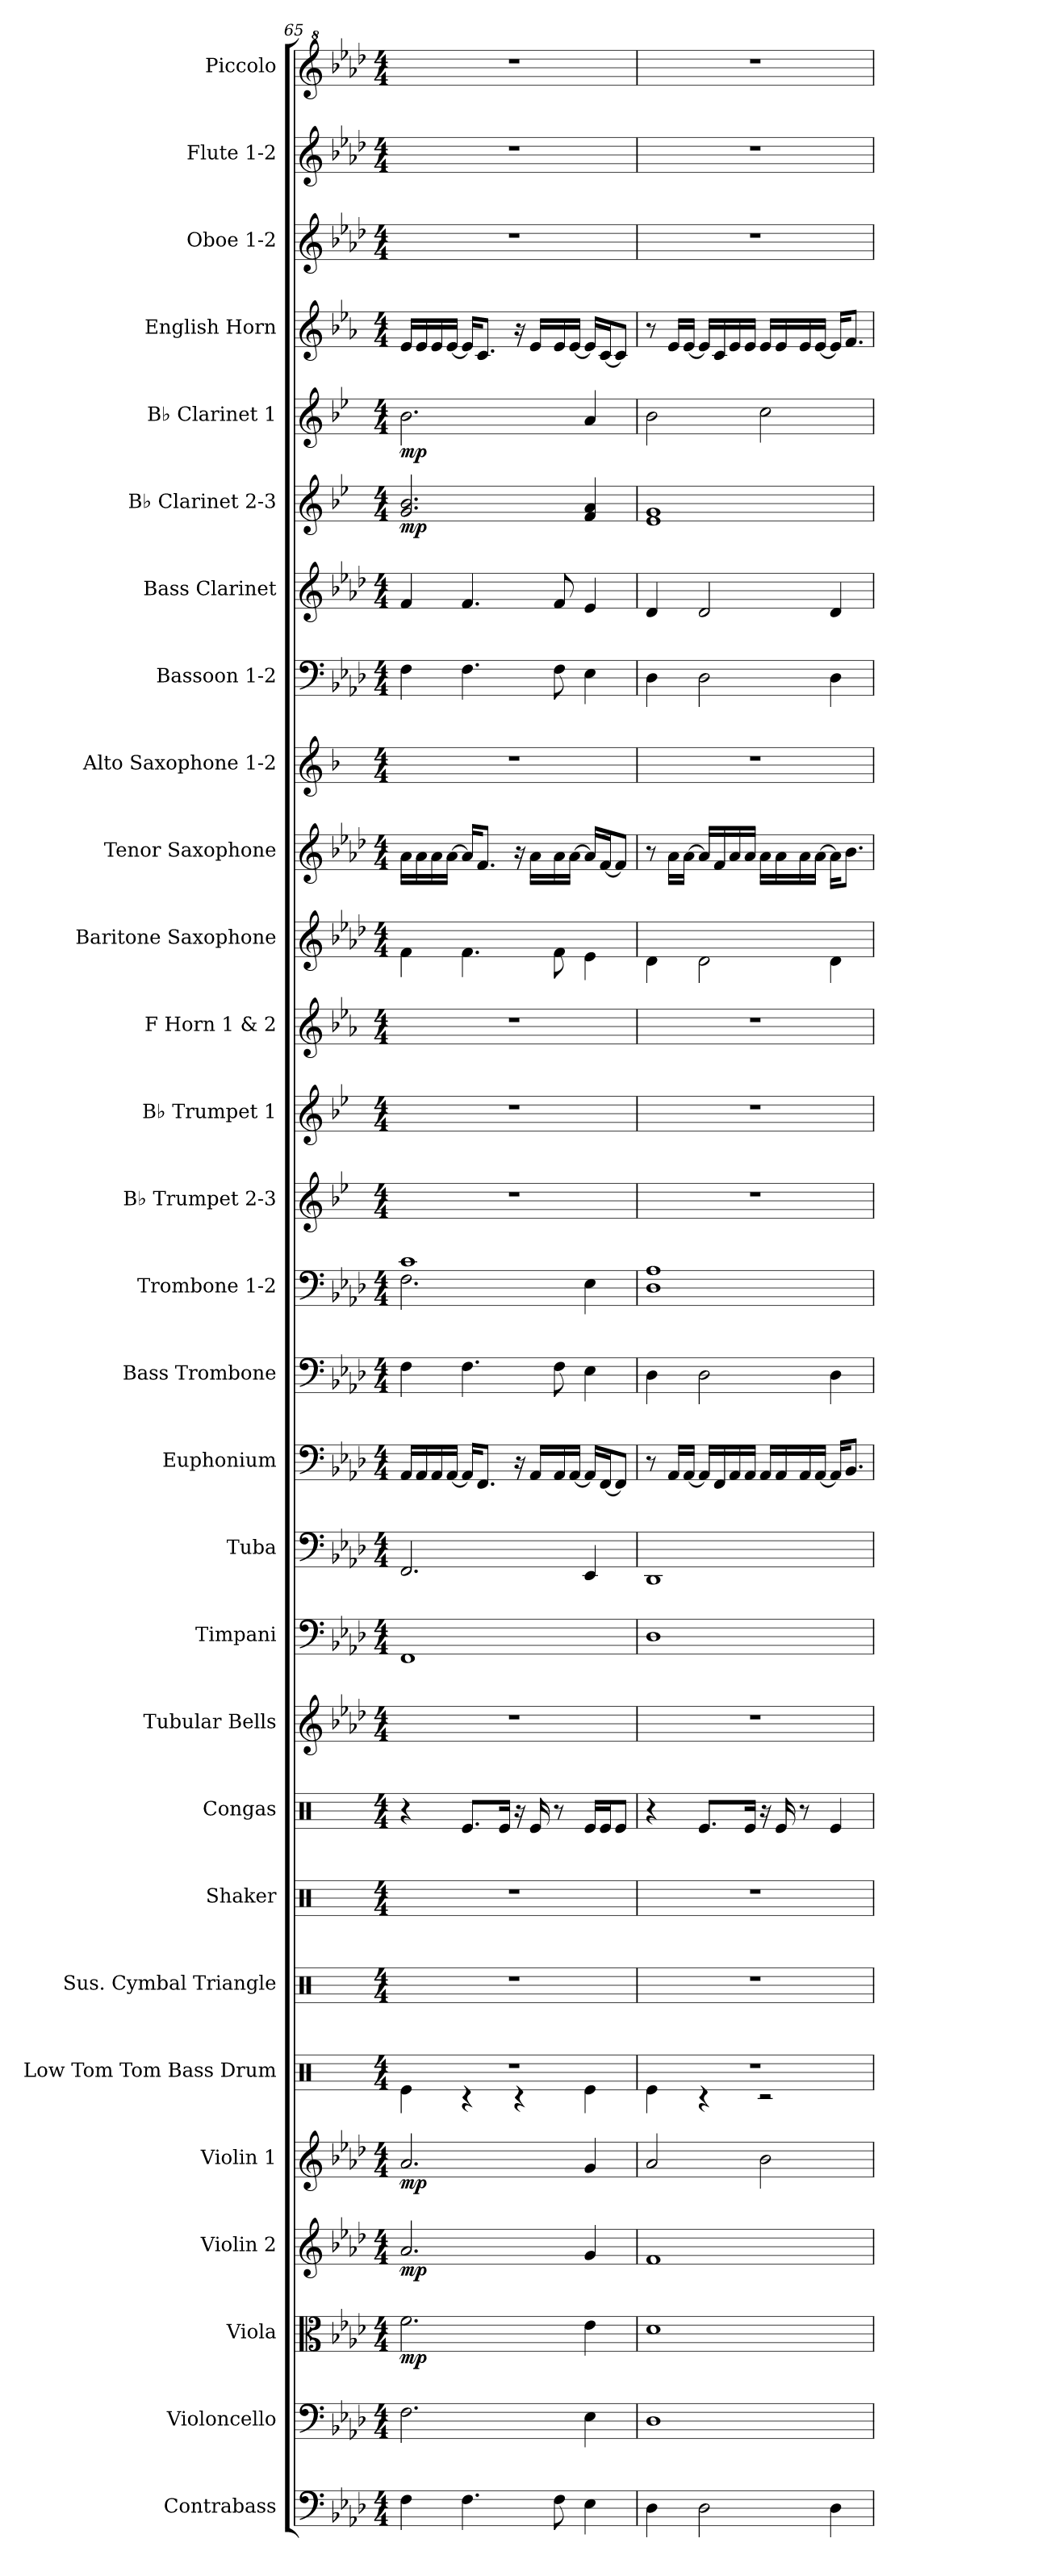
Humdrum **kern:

**kern	**kern	**kern	**dynam	**kern	**dynam	**kern	**dynam	**kern	**kern	**kern	**kern	**kern	**kern	**kern	**kern	**kern	**kern	**kern	**kern	**kern	**kern	**kern	**kern	**kern	**kern	**kern	**dynam	**kern	**dynam	**kern	**kern	**kern	**kern
*part29	*part28	*part27	*part27	*part26	*part26	*part25	*part25	*part24	*part23	*part22	*part21	*part20	*part19	*part18	*part17	*part16	*part15	*part14	*part13	*part12	*part11	*part10	*part9	*part8	*part7	*part6	*part6	*part5	*part5	*part4	*part3	*part2	*part1
*staff29	*staff28	*staff27	*staff27	*staff26	*staff26	*staff25	*staff25	*staff24	*staff23	*staff22	*staff21	*staff20	*staff19	*staff18	*staff17	*staff16	*staff15	*staff14	*staff13	*staff12	*staff11	*staff10	*staff9	*staff8	*staff7	*staff6	*staff6	*staff5	*staff5	*staff4	*staff3	*staff2	*staff1
*I"Contrabass	*I"Violoncello	*I"Viola	*	*I"Violin 2	*	*I"Violin 1	*	*I"Low Tom Tom Bass Drum	*I"Sus. Cymbal Triangle	*I"Shaker	*I"Congas	*I"Tubular Bells	*I"Timpani	*I"Tuba	*I"Euphonium	*I"Bass Trombone	*I"Trombone 1-2	*I"B♭ Trumpet 2-3	*I"B♭ Trumpet 1	*I"F Horn 1 &amp; 2	*I"Baritone Saxophone	*I"Tenor Saxophone	*I"Alto Saxophone 1-2	*I"Bassoon 1-2	*I"Bass Clarinet	*I"B♭ Clarinet 2-3	*	*I"B♭ Clarinet 1	*	*I"English Horn	*I"Oboe 1-2	*I"Flute 1-2	*I"Piccolo
*I'Cb.	*I'Vc.	*I'Vla.	*	*I'Vln. 2	*	*I'Vln. 1	*	*I'B. Dr.	*I'Cym.	*I'Shk	*I'Co.	*I'Tu. Be.	*I'Timp.	*I'Tba.	*I'Euph.	*I'B. Tbn.	*I'Tbn. 1-2	*I'B♭ Tpt. 2-3	*I'B♭ Tpt. 1	*I'F Hn. 1 3	*I'Bar. Sax.	*I'T. Sax.	*I'A. Sax. 1-2	*I'Bsn. 1-2	*I'B. Cl.	*I'B♭ Cl. 2-3	*	*I'B♭ Cl. 1	*	*I'E. Hn.	*I'Ob. 1-2	*I'Fl. 1-2	*I'Picc.
*clefF4	*clefF4	*clefC3	*	*clefG2	*	*clefG2	*	*clefX	*clefX	*clefX	*clefX	*clefG2	*clefF4	*clefF4	*clefF4	*clefF4	*clefF4	*clefG2	*clefG2	*clefG2	*clefG2	*clefG2	*clefG2	*clefF4	*clefG2	*clefG2	*	*clefG2	*	*clefG2	*clefG2	*clefG2	*clefG^2
*ITrd7c12	*	*	*	*	*	*	*	*	*	*	*	*	*	*	*	*	*	*ITrd1c2	*ITrd1c2	*ITrd4c7	*ITrd12c21	*ITrd8c14	*ITrd5c9	*	*ITrd8c14	*ITrd1c2	*	*ITrd1c2	*	*ITrd4c7	*	*	*ITrd-7c-12
*k[b-e-a-d-]	*k[b-e-a-d-]	*k[b-e-a-d-]	*	*k[b-e-a-d-]	*	*k[b-e-a-d-]	*	*k[]	*k[]	*k[]	*k[]	*k[b-e-a-d-]	*k[b-e-a-d-]	*k[b-e-a-d-]	*k[b-e-a-d-]	*k[b-e-a-d-]	*k[b-e-a-d-]	*k[b-e-a-d-]	*k[b-e-a-d-]	*k[b-e-a-d-]	*k[b-e-a-d-]	*k[b-e-a-d-]	*k[b-e-a-d-]	*k[b-e-a-d-]	*k[b-e-a-d-]	*k[b-e-a-d-]	*	*k[b-e-a-d-]	*	*k[b-e-a-d-]	*k[b-e-a-d-]	*k[b-e-a-d-]	*k[b-e-a-d-]
*M4/4	*M4/4	*M4/4	*	*M4/4	*	*M4/4	*	*M4/4	*M4/4	*M4/4	*M4/4	*M4/4	*M4/4	*M4/4	*M4/4	*M4/4	*M4/4	*M4/4	*M4/4	*M4/4	*M4/4	*M4/4	*M4/4	*M4/4	*M4/4	*M4/4	*	*M4/4	*	*M4/4	*M4/4	*M4/4	*M4/4
=65	=65	=65	=65	=65	=65	=65	=65	=65	=65	=65	=65	=65	=65	=65	=65	=65	=65	=65	=65	=65	=65	=65	=65	=65	=65	=65	=65	=65	=65	=65	=65	=65	=65
*	*	*	*	*	*	*	*	*^	*	*	*	*	*	*	*	*	*^	*	*	*	*	*	*	*	*	*	*	*	*	*	*	*	*
!	!	!	!LO:DY:b	!	!LO:DY:b	!	!LO:DY:b	!	!	!	!	!	!	!	!	!	!	!	!	!	!	!	!	!	!	!	!	!	!LO:DY:b	!	!LO:DY:b	!	!	!	!
4FF\	2.F\	2.f\	mp	2.a-/	mp	2.a-/	mp	1r	4Re\	1r	1r	4r	1r	1FF	2.FF/	16AA-/LL	4F\	1c	2.F\	1r	1r	1r	4F\	16A-\LL	1r	4F\	4F/	2.f/ 2.a-/	mp	2.a-\	mp	16A-/LL	1r	1r	1r
.	.	.	.	.	.	.	.	.	.	.	.	.	.	.	.	16AA-/	.	.	.	.	.	.	.	16A-\	.	.	.	.	.	.	.	16A-/	.	.	.
.	.	.	.	.	.	.	.	.	.	.	.	.	.	.	.	16AA-/	.	.	.	.	.	.	.	16A-\	.	.	.	.	.	.	.	16A-/	.	.	.
.	.	.	.	.	.	.	.	.	.	.	.	.	.	.	.	[16AA-/JJ	.	.	.	.	.	.	.	[16A-\JJ	.	.	.	.	.	.	.	[16A-/JJ	.	.	.
4.FF\	.	.	.	.	.	.	.	.	4r	.	.	8.Re/L	.	.	.	16AA-/KL]	4.F\	.	.	.	.	.	4.F\	16A-/KL]	.	4.F\	4.F/	.	.	.	.	16A-/KL]	.	.	.
.	.	.	.	.	.	.	.	.	.	.	.	.	.	.	.	8.FF/J	.	.	.	.	.	.	.	8.F/J	.	.	.	.	.	.	.	8.F/J	.	.	.
.	.	.	.	.	.	.	.	.	.	.	.	16Re/Jk	.	.	.	.	.	.	.	.	.	.	.	.	.	.	.	.	.	.	.	.	.	.	.
.	.	.	.	.	.	.	.	.	4r	.	.	16r	.	.	.	16r	.	.	.	.	.	.	.	16r	.	.	.	.	.	.	.	16r	.	.	.
.	.	.	.	.	.	.	.	.	.	.	.	16Re/	.	.	.	16AA-/LL	.	.	.	.	.	.	.	16A-\LL	.	.	.	.	.	.	.	16A-/LL	.	.	.
8FF\	.	.	.	.	.	.	.	.	.	.	.	8r	.	.	.	16AA-/	8F\	.	.	.	.	.	8F\	16A-\	.	8F\	8F/	.	.	.	.	16A-/	.	.	.
.	.	.	.	.	.	.	.	.	.	.	.	.	.	.	.	[16AA-/JJ	.	.	.	.	.	.	.	[16A-\JJ	.	.	.	.	.	.	.	[16A-/JJ	.	.	.
4EE-\	4E-\	4e-\	.	4g/	.	4g/	.	.	4Re\	.	.	16Re/LL	.	.	4EE-/	16AA-/LL]	4E-\	.	4E-\	.	.	.	4E-\	16A-/LL]	.	4E-\	4E-/	4e-/ 4g/	.	4g/	.	16A-/LL]	.	.	.
.	.	.	.	.	.	.	.	.	.	.	.	16Re/J	.	.	.	[16FF/J	.	.	.	.	.	.	.	[16F/J	.	.	.	.	.	.	.	[16F/J	.	.	.
.	.	.	.	.	.	.	.	.	.	.	.	8Re/J	.	.	.	8FF/J]	.	.	.	.	.	.	.	8F/J]	.	.	.	.	.	.	.	8F/J]	.	.	.
*	*	*	*	*	*	*	*	*	*	*	*	*	*	*	*	*	*	*v	*v	*	*	*	*	*	*	*	*	*	*	*	*	*	*	*	*
=66	=66	=66	=66	=66	=66	=66	=66	=66	=66	=66	=66	=66	=66	=66	=66	=66	=66	=66	=66	=66	=66	=66	=66	=66	=66	=66	=66	=66	=66	=66	=66	=66	=66	=66
4DD-\	1D-	1d-	.	1f	.	2a-/	.	1r	4Re\	1r	1r	4r	1r	1D-	1DD-	8r	4D-\	1D- 1A-	1r	1r	1r	4D-\	8r	1r	4D-\	4D-/	1d- 1f	.	2a-\	.	8r	1r	1r	1r
.	.	.	.	.	.	.	.	.	.	.	.	.	.	.	.	16AA-/LL	.	.	.	.	.	.	16A-\LL	.	.	.	.	.	.	.	16A-/LL	.	.	.
.	.	.	.	.	.	.	.	.	.	.	.	.	.	.	.	[16AA-/JJ	.	.	.	.	.	.	[16A-\JJ	.	.	.	.	.	.	.	[16A-/JJ	.	.	.
2DD-\	.	.	.	.	.	.	.	.	4r	.	.	8.Re/L	.	.	.	16AA-/LL]	2D-\	.	.	.	.	2D-\	16A-/LL]	.	2D-\	2D-/	.	.	.	.	16A-/LL]	.	.	.
.	.	.	.	.	.	.	.	.	.	.	.	.	.	.	.	16FF/	.	.	.	.	.	.	16F/	.	.	.	.	.	.	.	16F/	.	.	.
.	.	.	.	.	.	.	.	.	.	.	.	.	.	.	.	16AA-/	.	.	.	.	.	.	16A-/	.	.	.	.	.	.	.	16A-/	.	.	.
.	.	.	.	.	.	.	.	.	.	.	.	16Re/Jk	.	.	.	16AA-/JJ	.	.	.	.	.	.	16A-/JJ	.	.	.	.	.	.	.	16A-/JJ	.	.	.
.	.	.	.	.	.	2b-\	.	.	2r	.	.	16r	.	.	.	16AA-/LL	.	.	.	.	.	.	16A-\LL	.	.	.	.	.	2b-\	.	16A-/LL	.	.	.
.	.	.	.	.	.	.	.	.	.	.	.	16Re/	.	.	.	16AA-/	.	.	.	.	.	.	16A-\	.	.	.	.	.	.	.	16A-/	.	.	.
.	.	.	.	.	.	.	.	.	.	.	.	8r	.	.	.	16AA-/	.	.	.	.	.	.	16A-\	.	.	.	.	.	.	.	16A-/	.	.	.
.	.	.	.	.	.	.	.	.	.	.	.	.	.	.	.	[16AA-/JJ	.	.	.	.	.	.	[16A-\JJ	.	.	.	.	.	.	.	[16A-/JJ	.	.	.
4DD-\	.	.	.	.	.	.	.	.	.	.	.	4Re/	.	.	.	16AA-/KL]	4D-\	.	.	.	.	4D-\	16A-\KL]	.	4D-\	4D-/	.	.	.	.	16A-/KL]	.	.	.
.	.	.	.	.	.	.	.	.	.	.	.	.	.	.	.	8.BB-/J	.	.	.	.	.	.	8.B-\J	.	.	.	.	.	.	.	8.B-/J	.	.	.
*	*	*	*	*	*	*	*	*v	*v	*	*	*	*	*	*	*	*	*	*	*	*	*	*	*	*	*	*	*	*	*	*	*	*	*
=	=	=	=	=	=	=	=	=	=	=	=	=	=	=	=	=	=	=	=	=	=	=	=	=	=	=	=	=	=	=	=	=	=
*-	*-	*-	*-	*-	*-	*-	*-	*-	*-	*-	*-	*-	*-	*-	*-	*-	*-	*-	*-	*-	*-	*-	*-	*-	*-	*-	*-	*-	*-	*-	*-	*-	*-
